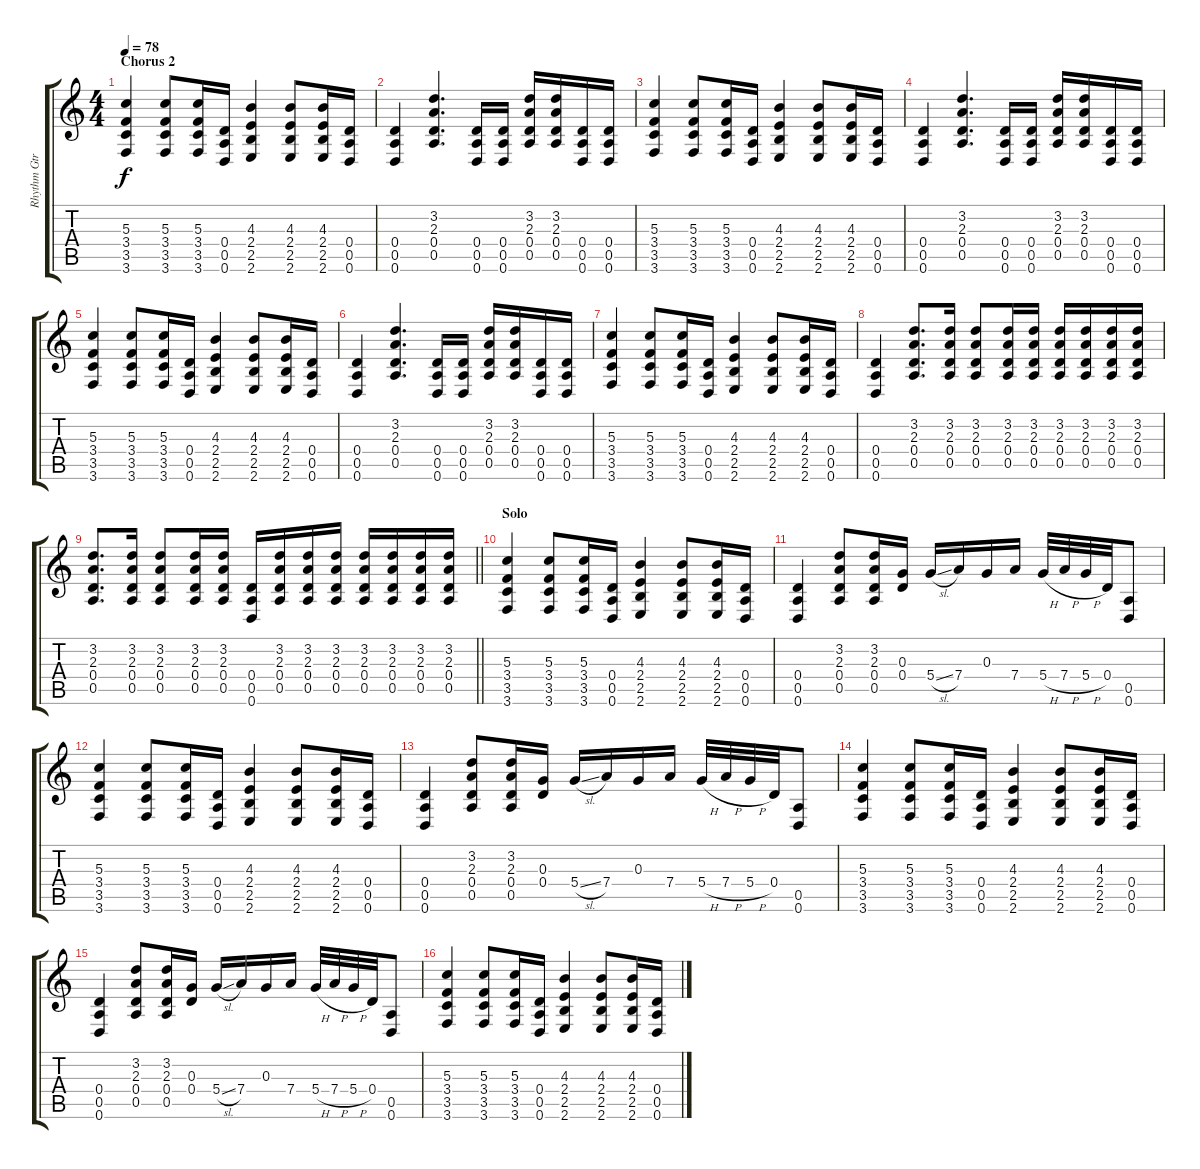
\track ("Rhythm Gtr. II" "Rhythm Gtr") {instrument distortionguitar}
\staff {score tabs}
\tuning (E4 B3 G3 D3 A2 D2) {hide}
\ts (4 4)
\section ("" "Chorus 2")
\tempo 78
\clef g2
\ks c
(5.3 3.4 3.5 3.6).4{dy f} (5.3 3.4 3.5 3.6).8 (5.3 3.4 3.5 3.6).16 (0.4 0.5 0.6).16 (4.3 2.4 2.5 2.6).4 (4.3 2.4 2.5 2.6).8 (4.3 2.4 2.5 2.6).16 (0.4 0.5 0.6).16 |
(0.4 0.5 0.6).4 (3.2 2.3 0.4 0.5).4{d} (0.4 0.5 0.6).16 (0.4 0.5 0.6).16 (3.2 2.3 0.4 0.5).16 (3.2 2.3 0.4 0.5).16 (0.4 0.5 0.6).16 (0.4 0.5 0.6).16 |
(5.3 3.4 3.5 3.6).4 (5.3 3.4 3.5 3.6).8 (5.3 3.4 3.5 3.6).16 (0.4 0.5 0.6).16 (4.3 2.4 2.5 2.6).4 (4.3 2.4 2.5 2.6).8 (4.3 2.4 2.5 2.6).16 (0.4 0.5 0.6).16 |
(0.4 0.5 0.6).4 (3.2 2.3 0.4 0.5).4{d} (0.4 0.5 0.6).16 (0.4 0.5 0.6).16 (3.2 2.3 0.4 0.5).16 (3.2 2.3 0.4 0.5).16 (0.4 0.5 0.6).16 (0.4 0.5 0.6).16 |
(5.3 3.4 3.5 3.6).4 (5.3 3.4 3.5 3.6).8 (5.3 3.4 3.5 3.6).16 (0.4 0.5 0.6).16 (4.3 2.4 2.5 2.6).4 (4.3 2.4 2.5 2.6).8 (4.3 2.4 2.5 2.6).16 (0.4 0.5 0.6).16 |
(0.4 0.5 0.6).4 (3.2 2.3 0.4 0.5).4{d} (0.4 0.5 0.6).16 (0.4 0.5 0.6).16 (3.2 2.3 0.4 0.5).16 (3.2 2.3 0.4 0.5).16 (0.4 0.5 0.6).16 (0.4 0.5 0.6).16 |
(5.3 3.4 3.5 3.6).4 (5.3 3.4 3.5 3.6).8 (5.3 3.4 3.5 3.6).16 (0.4 0.5 0.6).16 (4.3 2.4 2.5 2.6).4 (4.3 2.4 2.5 2.6).8 (4.3 2.4 2.5 2.6).16 (0.4 0.5 0.6).16 |
(0.4 0.5 0.6).4 (3.2 2.3 0.4 0.5).8{d} (3.2 2.3 0.4 0.5).16 (3.2 2.3 0.4 0.5).8 (3.2 2.3 0.4 0.5).16 (3.2 2.3 0.4 0.5).16 (3.2 2.3 0.4 0.5).16 (3.2 2.3 0.4 0.5).16 (3.2 2.3 0.4 0.5).16 (3.2 2.3 0.4 0.5).16 |
\barLineRight lightlight
(3.2 2.3 0.4 0.5).8{d} (3.2 2.3 0.4 0.5).16 (3.2 2.3 0.4 0.5).8 (3.2 2.3 0.4 0.5).16 (3.2 2.3 0.4 0.5).16 (0.4 0.5 0.6).16 (3.2 2.3 0.4 0.5).16 (3.2 2.3 0.4 0.5).16 (3.2 2.3 0.4 0.5).16 (3.2 2.3 0.4 0.5).16 (3.2 2.3 0.4 0.5).16 (3.2 2.3 0.4 0.5).16 (3.2 2.3 0.4 0.5).16 |
\section ("" "Solo")
(5.3 3.4 3.5 3.6).4 (5.3 3.4 3.5 3.6).8 (5.3 3.4 3.5 3.6).16 (0.4 0.5 0.6).16 (4.3 2.4 2.5 2.6).4 (4.3 2.4 2.5 2.6).8 (4.3 2.4 2.5 2.6).16 (0.4 0.5 0.6).16 |
(0.4 0.5 0.6).4 (3.2 2.3 0.4 0.5).8 (3.2 2.3 0.4 0.5).16 (0.3 0.4).16 5.4{sl}.16 7.4.16 0.3.16 7.4.16 5.4{h}.32 7.4{h}.32 5.4{h}.32 0.4.32 (0.5 0.6).8 |
(5.3 3.4 3.5 3.6).4 (5.3 3.4 3.5 3.6).8 (5.3 3.4 3.5 3.6).16 (0.4 0.5 0.6).16 (4.3 2.4 2.5 2.6).4 (4.3 2.4 2.5 2.6).8 (4.3 2.4 2.5 2.6).16 (0.4 0.5 0.6).16 |
(0.4 0.5 0.6).4 (3.2 2.3 0.4 0.5).8 (3.2 2.3 0.4 0.5).16 (0.3 0.4).16 5.4{sl}.16 7.4.16 0.3.16 7.4.16 5.4{h}.32 7.4{h}.32 5.4{h}.32 0.4.32 (0.5 0.6).8 |
(5.3 3.4 3.5 3.6).4 (5.3 3.4 3.5 3.6).8 (5.3 3.4 3.5 3.6).16 (0.4 0.5 0.6).16 (4.3 2.4 2.5 2.6).4 (4.3 2.4 2.5 2.6).8 (4.3 2.4 2.5 2.6).16 (0.4 0.5 0.6).16 |
(0.4 0.5 0.6).4 (3.2 2.3 0.4 0.5).8 (3.2 2.3 0.4 0.5).16 (0.3 0.4).16 5.4{sl}.16 7.4.16 0.3.16 7.4.16 5.4{h}.32 7.4{h}.32 5.4{h}.32 0.4.32 (0.5 0.6).8 |
(5.3 3.4 3.5 3.6).4 (5.3 3.4 3.5 3.6).8 (5.3 3.4 3.5 3.6).16 (0.4 0.5 0.6).16 (4.3 2.4 2.5 2.6).4 (4.3 2.4 2.5 2.6).8 (4.3 2.4 2.5 2.6).16 (0.4 0.5 0.6).16
